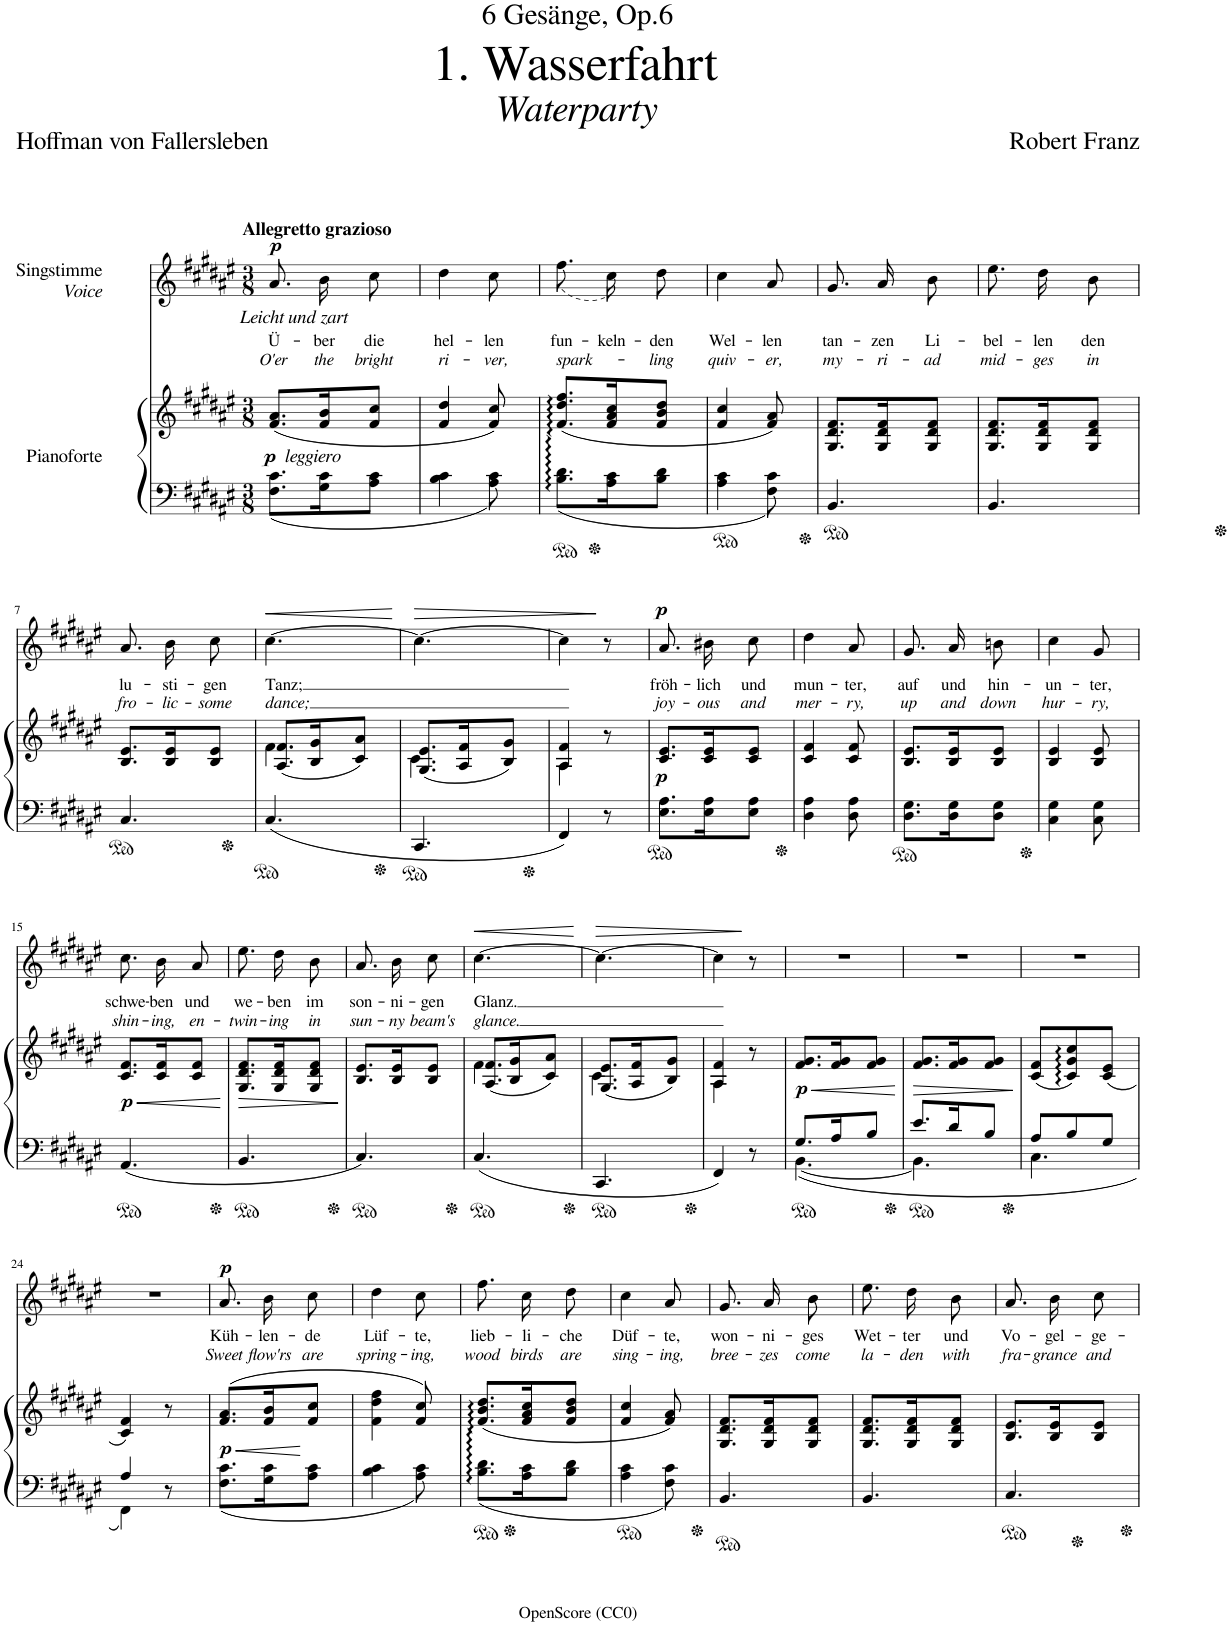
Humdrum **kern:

**kern	**kern	**dynam	**kern	**text	**text	**dynam
*part2	*part2	*part2	*part1	*part1	*part1	*part1
*staff3	*staff2	*staff2/3	*staff1	*staff1	*staff1	*staff1
*I"Pianoforte	*	*	*I"Singstimme Voice	*	*	*
*I'Pno	*	*	*	*	*	*
*clefF4	*clefG2	*	*clefG2	*	*	*
*k[f#c#g#d#a#e#]	*k[f#c#g#d#a#e#]	*	*k[f#c#g#d#a#e#]	*	*	*
*M3/8	*M3/8	*	*M3/8	*	*	*
=1	=1	=1	=1	=1	=1	=1
!	!	!	!LO:TX:a:B:t=Allegretto grazioso	!	!	!
!	!	!	!LO:TX:b:i:t=Leicht und zart	!	!	!
!	!	!LO:DY:b	!	!LO:LY:b	!LO:LY:b	!
!	!	!LO:DY:n=1:b	!	!	!	!LO:DY:a
8.F#\ 8.c#\L	(8.f#/ 8.a#/L	p other-dynamics	8.a#\L	Ü-	O'er	p
!	!	!	!	!LO:LY:b	!LO:LY:b	!
16G#\ 16c#\K	16f#/ 16b/K	.	16b\K	-ber	the	.
!	!	!	!	!LO:LY:b	!LO:LY:b	!
8A#\ 8c#\J	8f#/ 8cc#/J	.	8cc#\J	die	bright	.
=2	=2	=2	=2	=2	=2	=2
!	!	!	!	!LO:LY:b	!LO:LY:b	!
4B\ 4c#\	4f#/ 4dd#/	.	4dd#\	hel-	ri-	.
!	!	!	!	!LO:LY:b	!LO:LY:b	!
8A#\ 8c#\	8f#/ 8cc#/)	.	8cc#\	-len	-ver,	.
=3	=3	=3	=3	=3	=3	=3
!	!	!	!	!LO:LY:b	!LO:LY:b	!
8.B\ 8.d#\L	(8.f#/ 8.dd#/ 8.ff#/L	.	(<8.ff#\L	fun-	spark-	.
!	!	!	!	!LO:LY:b	!	!
16A#\ 16c#\K	16f#/ 16a#/ 16cc#/K	.	16cc#\K)	-keln-	.	.
!	!	!	!	!LO:LY:b	!LO:LY:b	!
8B\ 8d#\J	8f#/ 8b/ 8dd#/J	.	8dd#\J	-den	-ling	.
=4	=4	=4	=4	=4	=4	=4
!	!	!	!	!LO:LY:b	!LO:LY:b	!
4A#\ 4c#\	4f#/ 4cc#/	.	4cc#\	Wel-	quiv-	.
!	!	!	!	!LO:LY:b	!LO:LY:b	!
8F#\ 8c#\	8f#/ 8a#/)	.	8a#/	-len	-er,	.
=5	=5	=5	=5	=5	=5	=5
!	!	!	!	!LO:LY:b	!LO:LY:b	!
4.BB/	8.G#/ 8.d#/ 8.f#/L	.	8.g#/L	tan-	my-	.
!	!	!	!	!LO:LY:b	!LO:LY:b	!
.	16G#/ 16d#/ 16f#/K	.	16a#/K	-zen	-ri-	.
!	!	!	!	!LO:LY:b	!LO:LY:b	!
.	8G#/ 8d#/ 8f#/J	.	8b/J	Li-	-ad	.
=6	=6	=6	=6	=6	=6	=6
!	!	!	!	!LO:LY:b	!LO:LY:b	!
4.BB/	8.G#/ 8.d#/ 8.f#/L	.	8.ee#\L	-bel-	mid-	.
!	!	!	!	!LO:LY:b	!LO:LY:b	!
.	16G#/ 16d#/ 16f#/K	.	16dd#\K	-len	-ges	.
!	!	!	!	!LO:LY:b	!LO:LY:b	!
.	8G#/ 8d#/ 8f#/J	.	8b\J	den	in	.
!!LO:LB:g=z
=7	=7	=7	=7	=7	=7	=7
!	!	!	!	!LO:LY:b	!LO:LY:b	!
4.C#/	8.B/ 8.e#/L	.	8.a#\L	lu-	fro-	.
!	!	!	!	!LO:LY:b	!LO:LY:b	!
.	16B/ 16e#/K	.	16b\K	-sti-	-lic-	.
!	!	!	!	!LO:LY:b	!LO:LY:b	!
.	8B/ 8e#/J	.	8cc#\J	-gen	-some	.
=8	=8	=8	=8	=8	=8	=8
*	*^	*	*	*	*	*
!	!	!	!	!	!LO:LY:b	!LO:LY:b	!LO:HP:b
4.C#/	(<8.A#/ 8.f#/L	4.f#\	.	[4.cc#\	Tanz;	dance;	<
.	16B/ 16g#/K	.	.	.	.	.	.
.	8c#/ 8a#/J)	.	.	.	.	.	.
*	*v	*v	*	*	*	*	*
.	.	.	.	.	.	[
=9	=9	=9	=9	=9	=9	=9
*	*^	*	*	*	*	*
!	!	!	!	!	!	!	!LO:HP:b
4.CC#/	(<8.G#/ 8.e#/L	4.c#\	.	4.cc#\_	.	.	>
.	16A#/ 16f#/K	.	.	.	.	.	.
.	8B/ 8g#/J)	.	.	.	.	.	.
=10	=10	=10	=10	=10	=10	=10	=10
4FF#/	4A#/ 4f#/	4A#\	.	4cc#\]	.	.	.
8r	8r	8ryy	.	8r	.	.	]
=11	=11	=11	=11	=11	=11	=11	=11
!	!	!	!LO:DY:b	!	!LO:LY:b	!LO:LY:b	!LO:DY:a
*	*v	*v	*	*	*	*	*
8.E#\ 8.A#\L	8.c#/ 8.e#/L	p	8.a#\L	fröh-	joy-	p
!	!	!	!	!LO:LY:b	!LO:LY:b	!
16E#\ 16A#\K	16c#/ 16e#/K	.	16b#X\K	-lich	-ous	.
!	!	!	!	!LO:LY:b	!LO:LY:b	!
8E#\ 8A#\J	8c#/ 8e#/J	.	8cc#\J	und	and	.
=12	=12	=12	=12	=12	=12	=12
!	!	!	!	!LO:LY:b	!LO:LY:b	!
4D#\ 4A#\	4c#/ 4f#/	.	4dd#\	mun-	mer-	.
!	!	!	!	!LO:LY:b	!LO:LY:b	!
8D#\ 8A#\	8c#/ 8f#/	.	8a#/	-ter,	-ry,	.
=13	=13	=13	=13	=13	=13	=13
!	!	!	!	!LO:LY:b	!LO:LY:b	!
8.D#\ 8.G#\L	8.B/ 8.e#/L	.	8.g#/L	auf	up	.
!	!	!	!	!LO:LY:b	!LO:LY:b	!
16D#\ 16G#\K	16B/ 16e#/K	.	16a#/K	und	and	.
!	!	!	!	!LO:LY:b	!LO:LY:b	!
8D#\ 8G#\J	8B/ 8e#/J	.	8bn/J	hin-	down	.
=14	=14	=14	=14	=14	=14	=14
!	!	!	!	!LO:LY:b	!LO:LY:b	!
4C#\ 4G#\	4B/ 4e#/	.	4cc#\	-un-	hur-	.
!	!	!	!	!LO:LY:b	!LO:LY:b	!
8C#\ 8G#\	8B/ 8e#/	.	8g#/	-ter,	-ry,	.
!!LO:LB:g=z
=15	=15	=15	=15	=15	=15	=15
!	!	!LO:HP:b	!	!LO:LY:b	!LO:LY:b	!
!	!	!LO:DY:n=1:b	!	!	!	!
4.AA#/	8.c#/ 8.f#/L	< p	8.cc#\L	schwe-	shin-	.
!	!	!	!	!LO:LY:b	!LO:LY:b	!
.	16c#/ 16f#/K	.	16b\K	-ben	-ing,	.
!	!	!	!	!LO:LY:b	!LO:LY:b	!
.	8c#/ 8f#/J	.	8a#\J	und	en-	.
.	.	[	.	.	.	.
=16	=16	=16	=16	=16	=16	=16
!	!	!LO:HP:b	!	!LO:LY:b	!LO:LY:b	!
4.BB/	8.G#/ 8.d#/ 8.f#/L	>	8.ee#\L	we-	-twin-	.
!	!	!	!	!LO:LY:b	!LO:LY:b	!
.	16G#/ 16d#/ 16f#/K	.	16dd#\K	-ben	-ing	.
!	!	!	!	!LO:LY:b	!LO:LY:b	!
.	8G#/ 8d#/ 8f#/J	.	8b\J	im	in	.
.	.	]	.	.	.	.
=17	=17	=17	=17	=17	=17	=17
!	!	!	!	!LO:LY:b	!LO:LY:b	!
4.C#/	8.B/ 8.e#/L	.	8.a#\L	son-	sun-	.
!	!	!	!	!LO:LY:b	!LO:LY:b	!
.	16B/ 16e#/K	.	16b\K	-ni-	-ny	.
!	!	!	!	!LO:LY:b	!LO:LY:b	!
.	8B/ 8e#/J	.	8cc#\J	-gen	beam's	.
=18	=18	=18	=18	=18	=18	=18
*	*^	*	*	*	*	*
!	!	!	!	!	!LO:LY:b	!LO:LY:b	!LO:HP:b
4.C#/	(<8.A#/ 8.f#/L	4.f#\	.	[4.cc#\	Glanz.	glance.	<
.	16B/ 16g#/K	.	.	.	.	.	.
.	8c#/ 8a#/J)	.	.	.	.	.	.
*	*v	*v	*	*	*	*	*
.	.	.	.	.	.	[
=19	=19	=19	=19	=19	=19	=19
*	*^	*	*	*	*	*
!	!	!	!	!	!	!	!LO:HP:b
4.CC#/	(<8.G#/ 8.e#/L	4.c#\	.	4.cc#\_	.	.	>
.	16A#/ 16f#/K	.	.	.	.	.	.
.	8B/ 8g#/J)	.	.	.	.	.	.
=20	=20	=20	=20	=20	=20	=20	=20
4FF#/	4A#/ 4f#/	4A#\	.	4cc#\]	.	.	.
8r	8r	8ryy	.	8r	.	.	]
=21	=21	=21	=21	=21	=21	=21	=21
*^	*	*	*	*	*	*	*
!	!	!	!	!LO:HP:b	!	!	!	!
!	!	!	!	!LO:DY:n=1:b	!	!	!	!
*	*	*v	*v	*	*	*	*	*
8.G#/L	[4.BB\	8.f#/ 8.g#/L	< p	4.r	.	.	.
16A#/K	.	16f#/ 16g#/K	.	.	.	.	.
8B/J	.	8f#/ 8g#/J	.	.	.	.	.
*v	*v	*	*	*	*	*	*
.	.	[	.	.	.	.
=22	=22	=22	=22	=22	=22	=22
*^	*	*	*	*	*	*
!	!	!	!LO:HP:b	!	!	!	!
8.e#/L	4.BB\]	8.f#/ 8.g#/L	>	4.r	.	.	.
16d#/K	.	16f#/ 16g#/K	.	.	.	.	.
8B/J	.	8f#/ 8g#/J	.	.	.	.	.
*v	*v	*	*	*	*	*	*
.	.	]	.	.	.	.
=23	=23	=23	=23	=23	=23	=23
*^	*	*	*	*	*	*
8A#/L	4.C#\	(8c#/ 8f#/L	.	4.r	.	.	.
8B/	.	8c#/ 8g#/ 8cc#/)	.	.	.	.	.
8G#/J	.	(8c#/ 8e#/J	.	.	.	.	.
!!LO:LB:g=z
=24	=24	=24	=24	=24	=24	=24	=24
4A#/	4FF#\	4c#/ 4f#/)	.	4.r	.	.	.
8r	8ryy	8r	.	.	.	.	.
=25	=25	=25	=25	=25	=25	=25	=25
!	!	!	!LO:HP:b	!	!LO:LY:b	!LO:LY:b	!
!	!	!	!LO:DY:n=1:b	!	!	!	!LO:DY:a
*v	*v	*	*	*	*	*	*
8.F#\ 8.c#\L	(8.f#/ 8.a#/L	< p	8.a#\L	Küh-	Sweet	p
!	!	!	!	!LO:LY:b	!LO:LY:b	!
16G#\ 16c#\K	16f#/ 16b/K	.	16b\K	-len-	flow'rs	.
!	!	!	!	!LO:LY:b	!LO:LY:b	!
8A#\ 8c#\J	8f#/ 8cc#/J	[	8cc#\J	-de	are	.
=26	=26	=26	=26	=26	=26	=26
!	!	!	!	!LO:LY:b	!LO:LY:b	!
4B\ 4c#\	4f#\ 4dd#\ 4ff#\	.	4dd#\	Lüf-	spring-	.
!	!	!	!	!LO:LY:b	!LO:LY:b	!
8A#\ 8c#\	8f#/ 8cc#/)	.	8cc#\	-te,	-ing,	.
=27	=27	=27	=27	=27	=27	=27
!	!	!	!	!LO:LY:b	!LO:LY:b	!
8.B\ 8.d#\L	(8.f#/ 8.b/ 8.dd#/L	.	8.ff#\L	lieb-	wood	.
!	!	!	!	!LO:LY:b	!LO:LY:b	!
16A#\ 16c#\K	16f#/ 16a#/ 16cc#/K	.	16cc#\K	-li-	birds	.
!	!	!	!	!LO:LY:b	!LO:LY:b	!
8B\ 8d#\J	8f#/ 8b/ 8dd#/J	.	8dd#\J	-che	are	.
=28	=28	=28	=28	=28	=28	=28
!	!	!	!	!LO:LY:b	!LO:LY:b	!
4A#\ 4c#\	4f#/ 4cc#/	.	4cc#\	Düf-	sing-	.
!	!	!	!	!LO:LY:b	!LO:LY:b	!
8F#\ 8c#\	8f#/ 8a#/)	.	8a#/	-te,	-ing,	.
=29	=29	=29	=29	=29	=29	=29
!	!	!	!	!LO:LY:b	!LO:LY:b	!
4.BB/	8.G#/ 8.d#/ 8.f#/L	.	8.g#/L	won-	bree-	.
!	!	!	!	!LO:LY:b	!LO:LY:b	!
.	16G#/ 16d#/ 16f#/K	.	16a#/K	-ni-	-zes	.
!	!	!	!	!LO:LY:b	!LO:LY:b	!
.	8G#/ 8d#/ 8f#/J	.	8b/J	-ges	come	.
=30	=30	=30	=30	=30	=30	=30
!	!	!	!	!LO:LY:b	!LO:LY:b	!
4.BB/	8.G#/ 8.d#/ 8.f#/L	.	8.ee#\L	Wet-	la-	.
!	!	!	!	!LO:LY:b	!LO:LY:b	!
.	16G#/ 16d#/ 16f#/K	.	16dd#\K	-ter	-den	.
!	!	!	!	!LO:LY:b	!LO:LY:b	!
.	8G#/ 8d#/ 8f#/J	.	8b\J	und	with	.
=31	=31	=31	=31	=31	=31	=31
!	!	!	!	!LO:LY:b	!LO:LY:b	!
4.C#/	8.B/ 8.e#/L	.	8.a#\L	Vo-	fra-	.
!	!	!	!	!LO:LY:b	!LO:LY:b	!
.	16B/ 16e#/K	.	16b\K	-gel-	-grance	.
!	!	!	!	!LO:LY:b	!LO:LY:b	!
.	8B/ 8e#/J	.	8cc#\J	-ge-	and	.
=	=	=	=	=	=	=
*-	*-	*-	*-	*-	*-	*-
